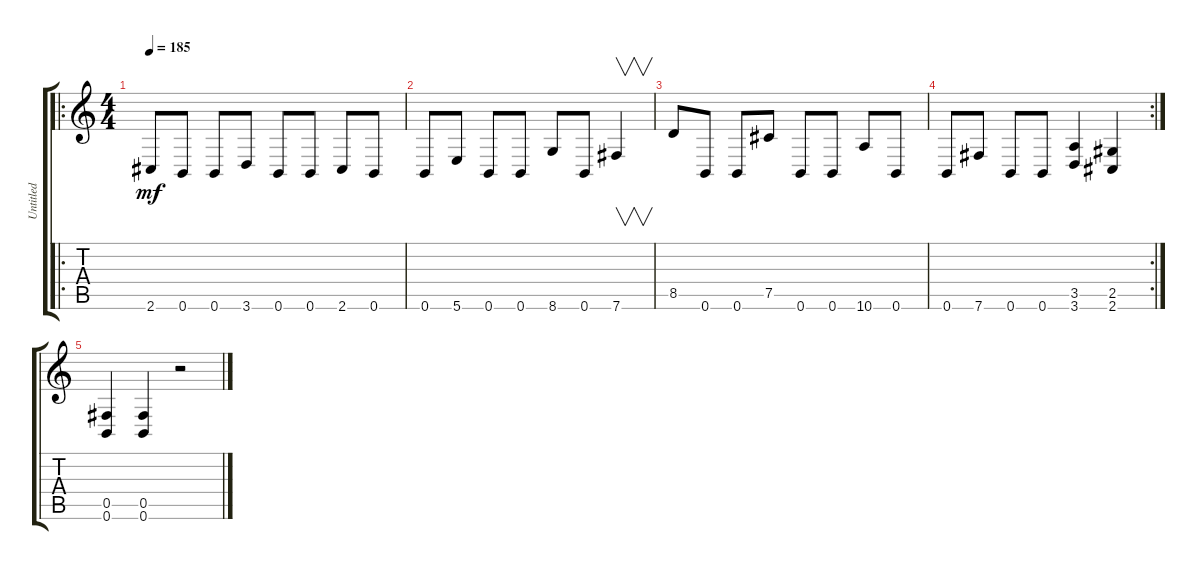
\track ("Untitled" "Untitled") {instrument distortionguitar}
\staff {score tabs}
\tuning (Db4 Ab3 E3 B2 Gb2 B1) {hide}
\ro
\ts (4 4)
\tempo 185
\clef g2
\ks c
2.6.8{dy mf} 0.6.8 0.6.8 3.6.8 0.6.8 0.6.8 2.6.8 0.6.8 |
0.6.8 5.6.8 0.6.8 0.6.8 8.6.8 0.6.8 7.6.4{v} |
8.5.8 0.6.8 0.6.8 7.5.8 0.6.8 0.6.8 10.6.8 0.6.8 |
\rc 2
0.6.8 7.6.8 0.6.8 0.6.8 (3.5 3.6).4 (2.5 2.6).4 |
(0.5 0.6).4 (0.5 0.6).4 r.2
